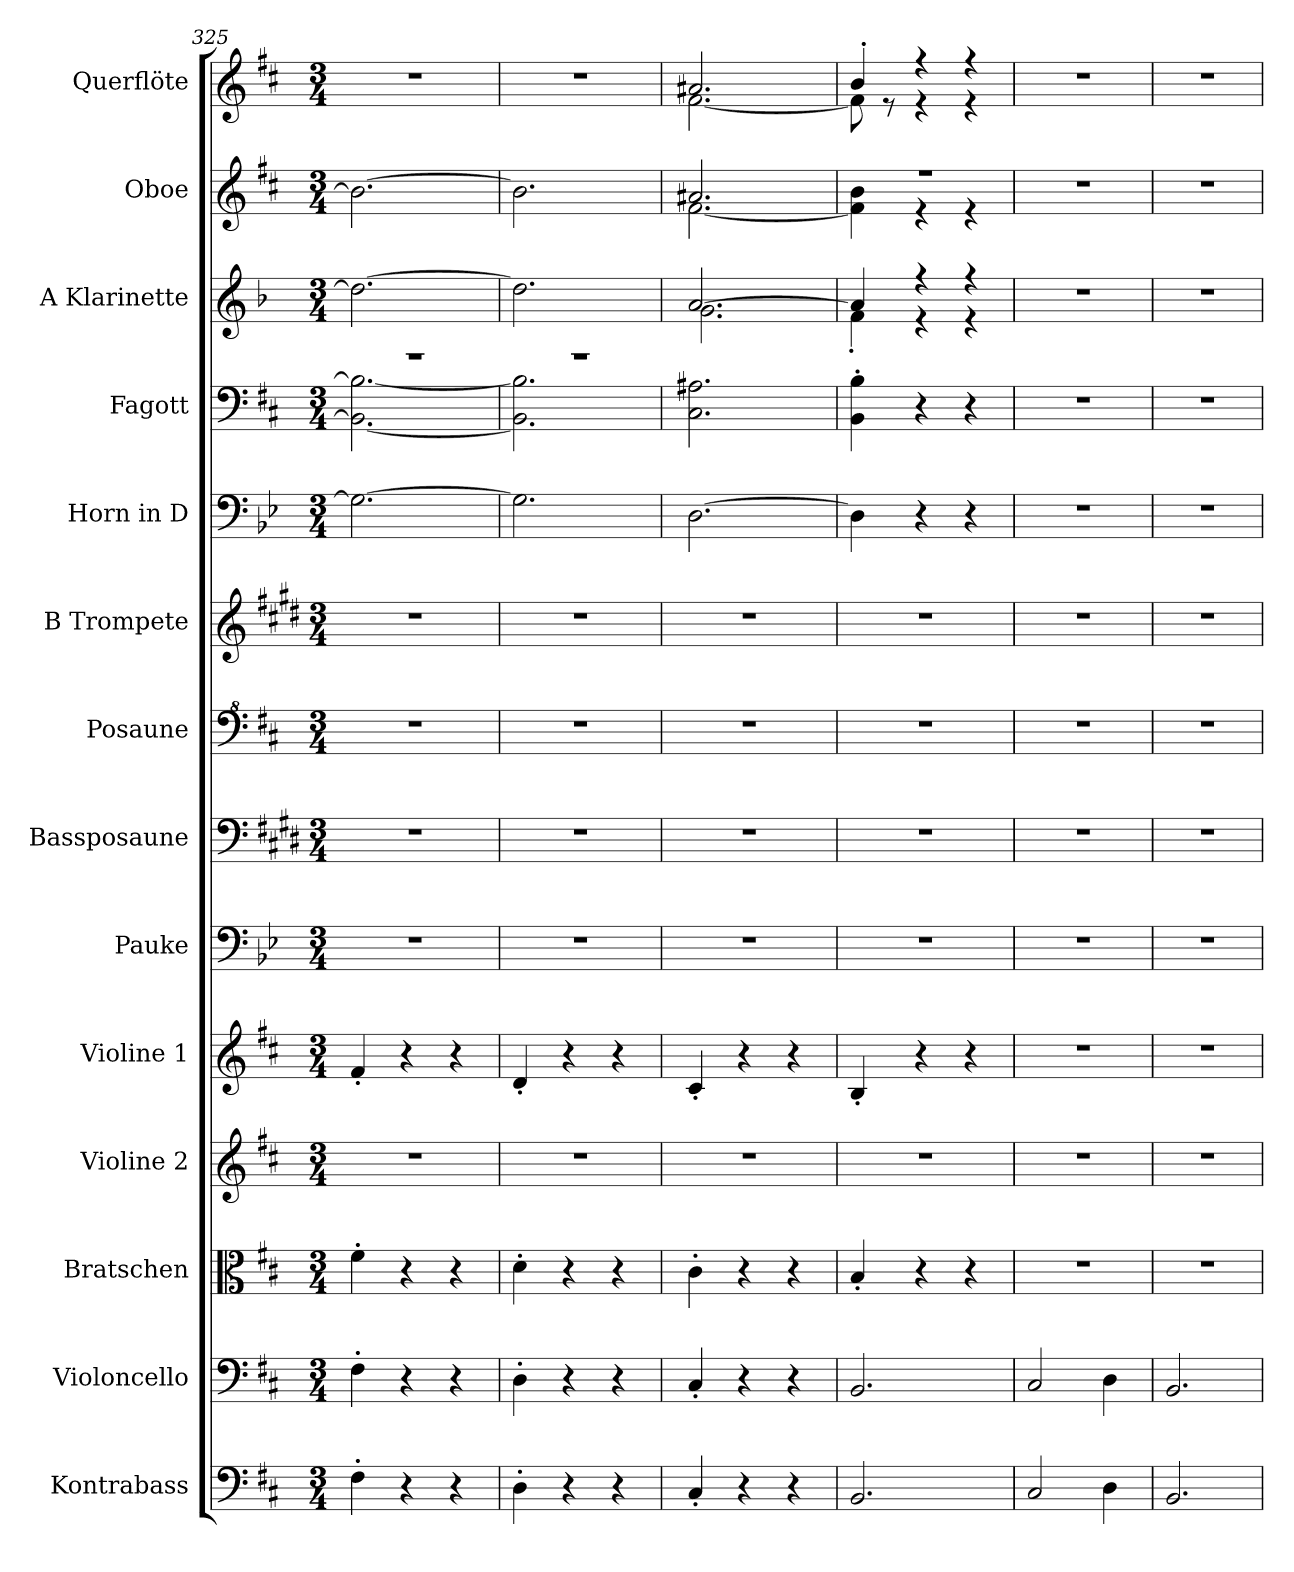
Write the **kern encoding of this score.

**kern	**kern	**kern	**kern	**kern	**kern	**kern	**kern	**kern	**kern	**kern	**kern	**kern	**kern
*part14	*part13	*part12	*part11	*part10	*part9	*part8	*part7	*part6	*part5	*part4	*part3	*part2	*part1
*staff14	*staff13	*staff12	*staff11	*staff10	*staff9	*staff8	*staff7	*staff6	*staff5	*staff4	*staff3	*staff2	*staff1
*I"Kontrabass	*I"Violoncello	*I"Bratschen	*I"Violine 2	*I"Violine 1	*I"Pauke	*I"Bassposaune	*I"Posaune	*I"B Trompete	*I"Horn in D	*I"Fagott	*I"A Klarinette	*I"Oboe	*I"Querflöte
*	*	*I'Bra	*	*I'Viol I.	*I'Pauke.	*I'BassP	*I'Posau	*I'B Trom	*	*I'Fag	*I'A Kla	*I'Oboe .	*I'QFl
*clefF4	*clefF4	*clefC3	*clefG2	*clefG2	*clefF4	*clefF4	*clefF^4	*clefG2	*clefF4	*clefF4	*clefG2	*clefG2	*clefG2
*ITrd7c12	*	*	*	*	*ITrd-2c-4	*ITrd1c2	*	*ITrd1c2	*ITrd-2c-4	*	*ITrd2c3	*	*
*k[f#c#]	*k[f#c#]	*k[f#c#]	*k[f#c#]	*k[f#c#]	*k[f#c#]	*k[f#c#]	*k[f#c#]	*k[f#c#]	*k[f#c#]	*k[f#c#]	*k[f#c#]	*k[f#c#]	*k[f#c#]
*M3/4	*M3/4	*M3/4	*M3/4	*M3/4	*M3/4	*M3/4	*M3/4	*M3/4	*M3/4	*M3/4	*M3/4	*M3/4	*M3/4
=325	=325	=325	=325	=325	=325	=325	=325	=325	=325	=325	=325	=325	=325
*	*	*	*	*	*	*	*	*	*	*^	*	*	*
4FF#'\	4F#'\	4f#'\	2.r	4f#'/	2.r	2.r	2.r	2.r	2.B\_	2.r	2.BB\_ 2.B\_	2.b\_	2.b\_	2.r
4r	4r	4r	.	4r	.	.	.	.	.	.	.	.	.	.
4r	4r	4r	.	4r	.	.	.	.	.	.	.	.	.	.
=326	=326	=326	=326	=326	=326	=326	=326	=326	=326	=326	=326	=326	=326	=326
4DD'\	4D'\	4d'\	2.r	4d'/	2.r	2.r	2.r	2.r	2.B\]	2.r	2.BB\] 2.B\]	2.b\]	2.b\]	2.r
4r	4r	4r	.	4r	.	.	.	.	.	.	.	.	.	.
4r	4r	4r	.	4r	.	.	.	.	.	.	.	.	.	.
*	*	*	*	*	*	*	*	*	*	*v	*v	*	*	*
=327	=327	=327	=327	=327	=327	=327	=327	=327	=327	=327	=327	=327	=327
*	*	*	*	*	*	*	*	*	*	*	*^	*^	*^
4CC#'/	4C#'/	4c#'\	2.r	4c#'/	2.r	2.r	2.r	2.r	[2.F#\	2.C#\ 2.A#X\	[2.f#/	2.e\	2.a#X/	[2.f#\	2.a#X/	[2.f#\
4r	4r	4r	.	4r	.	.	.	.	.	.	.	.	.	.	.	.
4r	4r	4r	.	4r	.	.	.	.	.	.	.	.	.	.	.	.
=328	=328	=328	=328	=328	=328	=328	=328	=328	=328	=328	=328	=328	=328	=328	=328	=328
2.BBB/	2.BB/	4B'/	2.r	4B'/	2.r	2.r	2.r	2.r	4F#\]	4BB\' 4B\'	4f#/]	4d'\	2.r	4f#\] 4b\	4b'/	8f#\]
.	.	.	.	.	.	.	.	.	.	.	.	.	.	.	.	8r
.	.	4r	.	4r	.	.	.	.	4r	4r	4r	4r	.	4r	4r	4r
.	.	4r	.	4r	.	.	.	.	4r	4r	4r	4r	.	4r	4r	4r
*	*	*	*	*	*	*	*	*	*	*	*v	*v	*	*	*v	*v
*	*	*	*	*	*	*	*	*	*	*	*	*v	*v	*
=329	=329	=329	=329	=329	=329	=329	=329	=329	=329	=329	=329	=329	=329
2CC#/	2C#/	2.r	2.r	2.r	2.r	2.r	2.r	2.r	2.r	2.r	2.r	2.r	2.r
4DD\	4D\	.	.	.	.	.	.	.	.	.	.	.	.
=330	=330	=330	=330	=330	=330	=330	=330	=330	=330	=330	=330	=330	=330
2.BBB/	2.BB/	2.r	2.r	2.r	2.r	2.r	2.r	2.r	2.r	2.r	2.r	2.r	2.r
=	=	=	=	=	=	=	=	=	=	=	=	=	=
*-	*-	*-	*-	*-	*-	*-	*-	*-	*-	*-	*-	*-	*-
